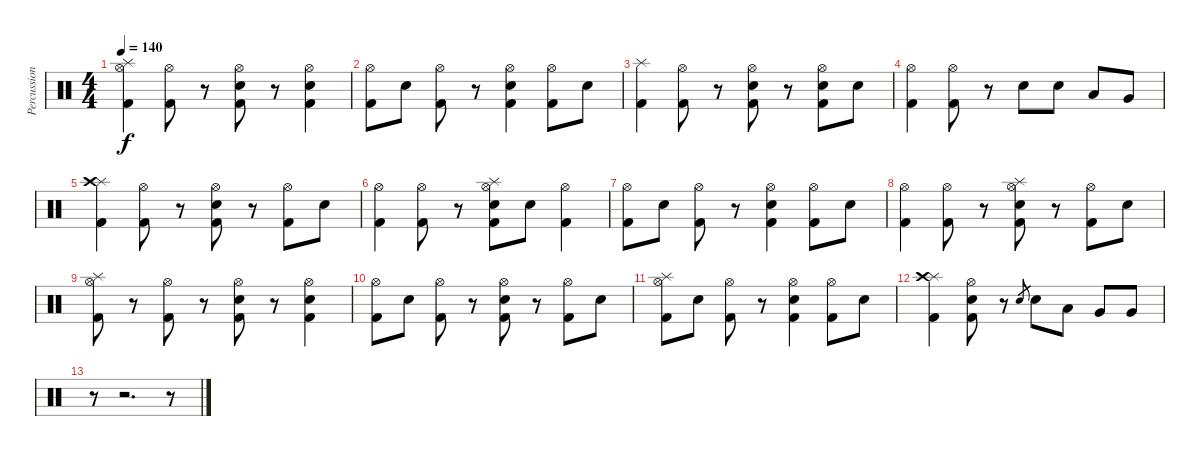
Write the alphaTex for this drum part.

\track ("Percussion" "Percussion") {instrument percussion}
\staff {score}
\articulation defaults
\ts (4 4)
\tempo 140
\clef neutral
\ks c
("Hi-Hat (open)" "Splash (hit)" "Kick (hit) 2").4{dy f} ("Hi-Hat (open)" "Kick (hit) 2").8 r.8 ("Hi-Hat (open)" "Electric Snare (hit)" "Kick (hit) 2").8 r.8 ("Hi-Hat (open)" "Electric Snare (hit)" "Kick (hit) 2").4 |
("Hi-Hat (open)" "Kick (hit) 2").8 "Electric Snare (hit)".8 ("Hi-Hat (open)" "Kick (hit) 2").8 r.8 ("Hi-Hat (open)" "Electric Snare (hit)" "Kick (hit) 2").4 ("Hi-Hat (open)" "Kick (hit) 2").8 "Electric Snare (hit)".8 |
("Splash (hit)" "Kick (hit) 2").4 ("Hi-Hat (open)" "Kick (hit) 2").8 r.8 ("Hi-Hat (open)" "Electric Snare (hit)" "Kick (hit) 2").8 r.8 ("Hi-Hat (open)" "Electric Snare (hit)" "Kick (hit) 2").8 "Electric Snare (hit)".8 |
("Hi-Hat (open)" "Kick (hit) 2").4 ("Hi-Hat (open)" "Kick (hit) 2").8 r.8 "Electric Snare (hit)".8 "Electric Snare (hit)".8 "Low Tom (hit)".8 "Very Low Tom (hit)".8 |
("Splash (hit)" "Crash high (hit)" "Kick (hit) 2").4 ("Hi-Hat (open)" "Kick (hit) 2").8 r.8 ("Hi-Hat (open)" "Electric Snare (hit)" "Kick (hit) 2").8 r.8 ("Hi-Hat (open)" "Kick (hit) 2").8 "Electric Snare (hit)".8 |
("Hi-Hat (open)" "Kick (hit) 2").4 ("Hi-Hat (open)" "Kick (hit) 2").8 r.8 ("Hi-Hat (open)" "Splash (hit)" "Electric Snare (hit)" "Kick (hit) 2").8 "Electric Snare (hit)".8 ("Hi-Hat (open)" "Kick (hit) 2").4 |
("Hi-Hat (open)" "Kick (hit) 2").8 "Electric Snare (hit)".8 ("Hi-Hat (open)" "Kick (hit) 2").8 r.8 ("Hi-Hat (open)" "Electric Snare (hit)" "Kick (hit) 2").4 ("Hi-Hat (open)" "Kick (hit) 2").8 "Electric Snare (hit)".8 |
("Hi-Hat (open)" "Kick (hit) 2").4 ("Hi-Hat (open)" "Kick (hit) 2").8 r.8 ("Hi-Hat (open)" "Splash (hit)" "Electric Snare (hit)" "Kick (hit) 2").8 r.8 ("Hi-Hat (open)" "Kick (hit) 2").8 "Electric Snare (hit)".8 |
("Hi-Hat (open)" "Splash (hit)" "Kick (hit) 2").8 r.8 ("Hi-Hat (open)" "Kick (hit) 2").8 r.8 ("Hi-Hat (open)" "Electric Snare (hit)" "Kick (hit) 2").8 r.8 ("Hi-Hat (open)" "Electric Snare (hit)" "Kick (hit) 2").4 |
("Hi-Hat (open)" "Kick (hit) 2").8 "Electric Snare (hit)".8 ("Hi-Hat (open)" "Kick (hit) 2").8 r.8 ("Hi-Hat (open)" "Electric Snare (hit)" "Kick (hit) 2").8 r.8 ("Hi-Hat (open)" "Kick (hit) 2").8 "Electric Snare (hit)".8 |
("Hi-Hat (open)" "Splash (hit)" "Kick (hit) 2").8 "Electric Snare (hit)".8 ("Hi-Hat (open)" "Kick (hit) 2").8 r.8 ("Hi-Hat (open)" "Electric Snare (hit)" "Kick (hit) 2").4 ("Hi-Hat (open)" "Kick (hit) 2").8 "Electric Snare (hit)".8 |
("Splash (hit)" "Crash high (hit)" "Kick (hit) 2").4 ("Hi-Hat (open)" "Electric Snare (hit)" "Kick (hit) 2").8 r.8 "Electric Snare (hit)".8{gr} "Electric Snare (hit)".8 "Low Tom (hit)".8 "Very Low Tom (hit)".8 "Very Low Tom (hit)".8 |
r.8 r.2{d} r.8
